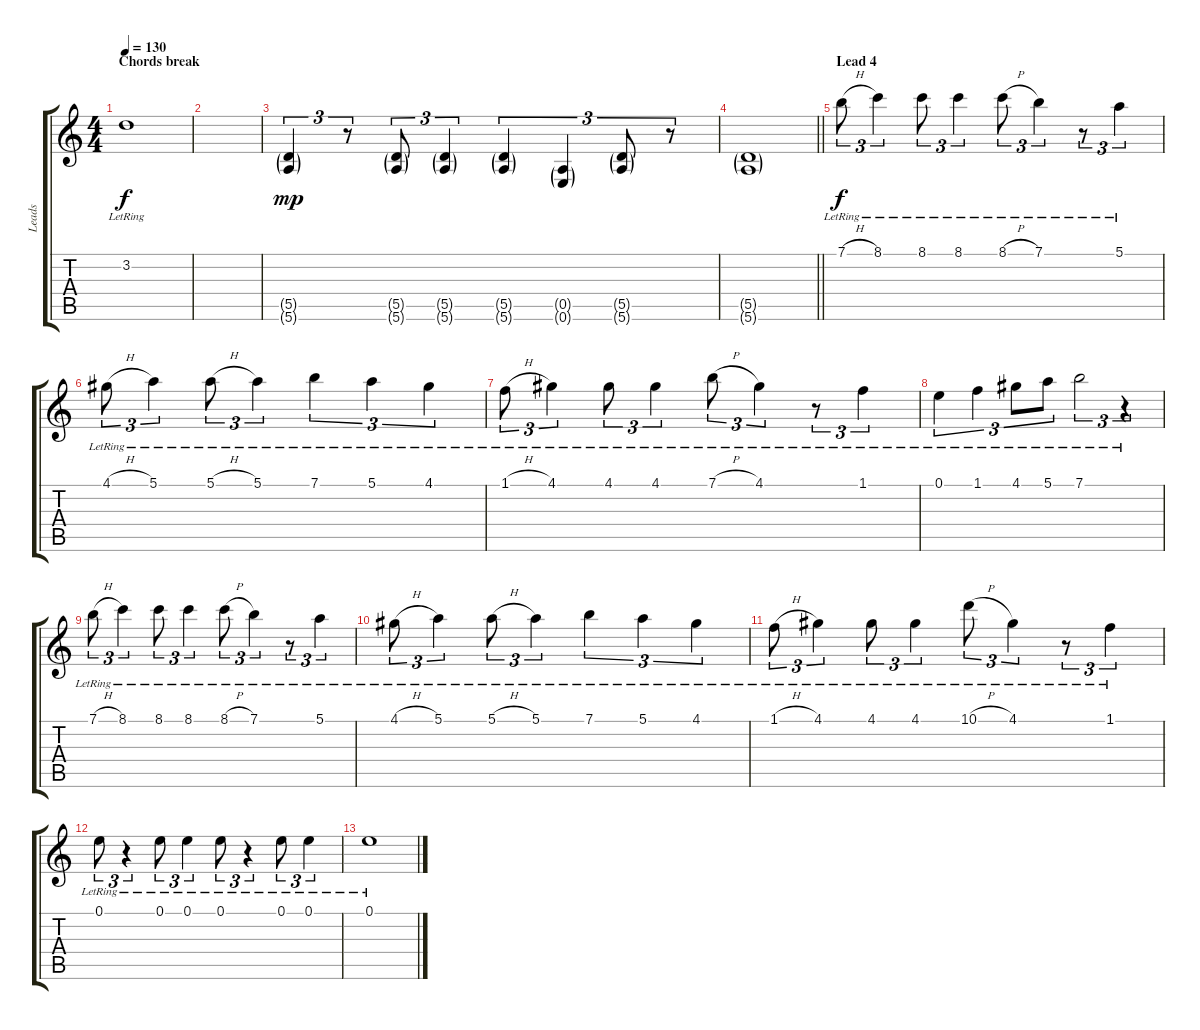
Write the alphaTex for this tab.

\track ("Leads" "Leads") {instrument acousticguitarsteel}
\staff {score tabs}
\tuning (E4 B3 G3 D3 A2 E2) {hide}
\ts (4 4)
\section ("" "Chords break")
\tempo 130
\clef g2
\ks c
3.2{lr}.1{dy f} |
|
(5.5{g} 5.6{g}).4{tu (3 2) dy mp} r.8{tu (3 2)} (5.5{g} 5.6{g}).8{tu (3 2)} (5.5{g} 5.6{g}).4{tu (3 2)} (5.5{g} 5.6{g}).4{tu (3 2)} (0.5{g} 0.6{g}).4{tu (3 2)} (5.5{g} 5.6{g}).8{tu (3 2)} r.8{tu (3 2)} |
\barLineRight lightlight
(5.5{g} 5.6{g}).1 |
\section ("" "Lead 4")
7.1{h lr}.8{tu (3 2) dy f} 8.1{lr}.4{tu (3 2)} 8.1{lr}.8{tu (3 2)} 8.1{lr}.4{tu (3 2)} 8.1{h lr}.8{tu (3 2)} 7.1{lr}.4{tu (3 2)} r.8{tu (3 2)} 5.1{lr}.4{tu (3 2)} |
4.1{h lr}.8{tu (3 2)} 5.1{lr}.4{tu (3 2)} 5.1{h lr}.8{tu (3 2)} 5.1{lr}.4{tu (3 2)} 7.1{lr}.4{tu (3 2)} 5.1{lr}.4{tu (3 2)} 4.1{lr}.4{tu (3 2)} |
1.1{h lr}.8{tu (3 2)} 4.1{lr}.4{tu (3 2)} 4.1{lr}.8{tu (3 2)} 4.1{lr}.4{tu (3 2)} 7.1{h lr}.8{tu (3 2)} 4.1{lr}.4{tu (3 2)} r.8{tu (3 2)} 1.1{lr}.4{tu (3 2)} |
0.1{lr}.4{tu (3 2)} 1.1{lr}.4{tu (3 2)} 4.1{lr}.8{tu (3 2)} 5.1{lr}.8{tu (3 2)} 7.1{lr}.2{tu (3 2)} r.4{tu (3 2)} |
7.1{h lr}.8{tu (3 2)} 8.1{lr}.4{tu (3 2)} 8.1{lr}.8{tu (3 2)} 8.1{lr}.4{tu (3 2)} 8.1{h lr}.8{tu (3 2)} 7.1{lr}.4{tu (3 2)} r.8{tu (3 2)} 5.1{lr}.4{tu (3 2)} |
4.1{h lr}.8{tu (3 2)} 5.1{lr}.4{tu (3 2)} 5.1{h lr}.8{tu (3 2)} 5.1{lr}.4{tu (3 2)} 7.1{lr}.4{tu (3 2)} 5.1{lr}.4{tu (3 2)} 4.1{lr}.4{tu (3 2)} |
1.1{h lr}.8{tu (3 2)} 4.1{lr}.4{tu (3 2)} 4.1{lr}.8{tu (3 2)} 4.1{lr}.4{tu (3 2)} 10.1{h lr}.8{tu (3 2)} 4.1{lr}.4{tu (3 2)} r.8{tu (3 2)} 1.1{lr}.4{tu (3 2)} |
0.1{lr}.8{tu (3 2)} r.4{tu (3 2)} 0.1{lr}.8{tu (3 2)} 0.1{lr}.4{tu (3 2)} 0.1{lr}.8{tu (3 2)} r.4{tu (3 2)} 0.1{lr}.8{tu (3 2)} 0.1{lr}.4{tu (3 2)} |
0.1{lr}.1
